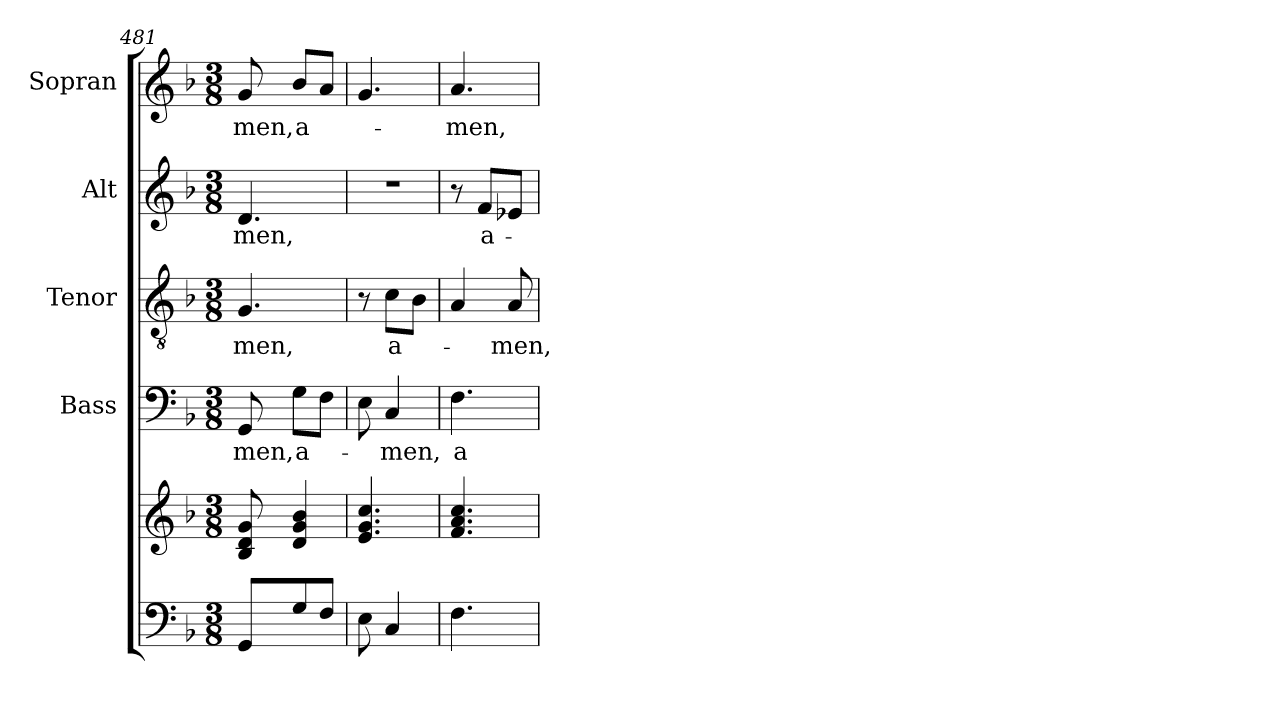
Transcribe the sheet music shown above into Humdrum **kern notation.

**kern	**kern	**kern	**text	**kern	**text	**kern	**text	**kern	**text
*part5	*part5	*part4	*part4	*part3	*part3	*part2	*part2	*part1	*part1
*staff6	*staff5	*staff4	*staff4	*staff3	*staff3	*staff2	*staff2	*staff1	*staff1
*	*	*I"Bass	*	*I"Tenor	*	*I"Alt	*	*I"Sopran	*
*	*	*I'B.	*	*I'T.	*	*I'A.	*	*I'S.	*
*clefF4	*clefG2	*clefF4	*	*clefGv2	*	*clefG2	*	*clefG2	*
*k[b-]	*k[b-]	*k[b-]	*	*k[b-]	*	*k[b-]	*	*k[b-]	*
*F:	*F:	*F:	*	*F:	*	*F:	*	*F:	*
*M3/8	*M3/8	*M3/8	*	*M3/8	*	*M3/8	*	*M3/8	*
=481	=481	=481	=481	=481	=481	=481	=481	=481	=481
!	!	!	!LO:LY:b	!	!LO:LY:b	!	!LO:LY:b	!	!LO:LY:b
8GG/L	8B-/ 8d/ 8g/	8GG/	-men,	4.G/	-men,	4.d/	-men,	8g/	-men,
!	!	!	!LO:LY:b	!	!	!	!	!	!LO:LY:b
8G/	4d/ 4g/ 4b-/	8G\L	a-	.	.	.	.	8b-/L	a-
8F/J	.	8F\J	.	.	.	.	.	8a/J	.
=482	=482	=482	=482	=482	=482	=482	=482	=482	=482
8E\	4.e/ 4.g/ 4.cc/	8E\	.	8r	.	4.r	.	4.g/	.
!	!	!	!LO:LY:b	!	!LO:LY:b	!	!	!	!
4C/	.	4C/	-men,	8c\L	a-	.	.	.	.
.	.	.	.	8B-\J	.	.	.	.	.
=483	=483	=483	=483	=483	=483	=483	=483	=483	=483
!	!	!	!LO:LY:b	!	!	!	!	!	!LO:LY:b
4.F\	4.f/ 4.a/ 4.cc/	4.F\	a-	4A/	.	8r	.	4.a/	-men,
!	!	!	!	!	!	!	!LO:LY:b	!	!
.	.	.	.	.	.	8f/L	a-	.	.
!	!	!	!	!	!LO:LY:b	!	!	!	!
.	.	.	.	8A/	-men,	8e-X/J	.	.	.
=	=	=	=	=	=	=	=	=	=
*-	*-	*-	*-	*-	*-	*-	*-	*-	*-
